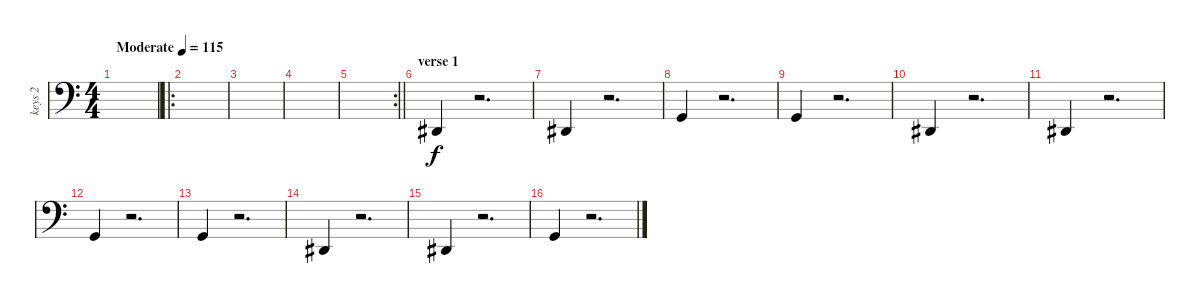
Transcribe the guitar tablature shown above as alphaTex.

\track ("keys 2" "keys 2") {instrument pad2warm}
\staff {score}
\tuning (G2 D2 A1 C1) {hide}
\ts (4 4)
\tempo (115 "Moderate")
\clef f4
\ks c
|
\ro
|
|
|
\rc 2
\barLineRight lightlight
|
\section ("" "verse 1")
1.2.4 r.2{d} |
1.2.4 r.2{d} |
0.1.4 r.2{d} |
0.1.4 r.2{d} |
1.2.4 r.2{d} |
1.2.4 r.2{d} |
0.1.4 r.2{d} |
0.1.4 r.2{d} |
1.2.4 r.2{d} |
1.2.4 r.2{d} |
0.1.4 r.2{d}
